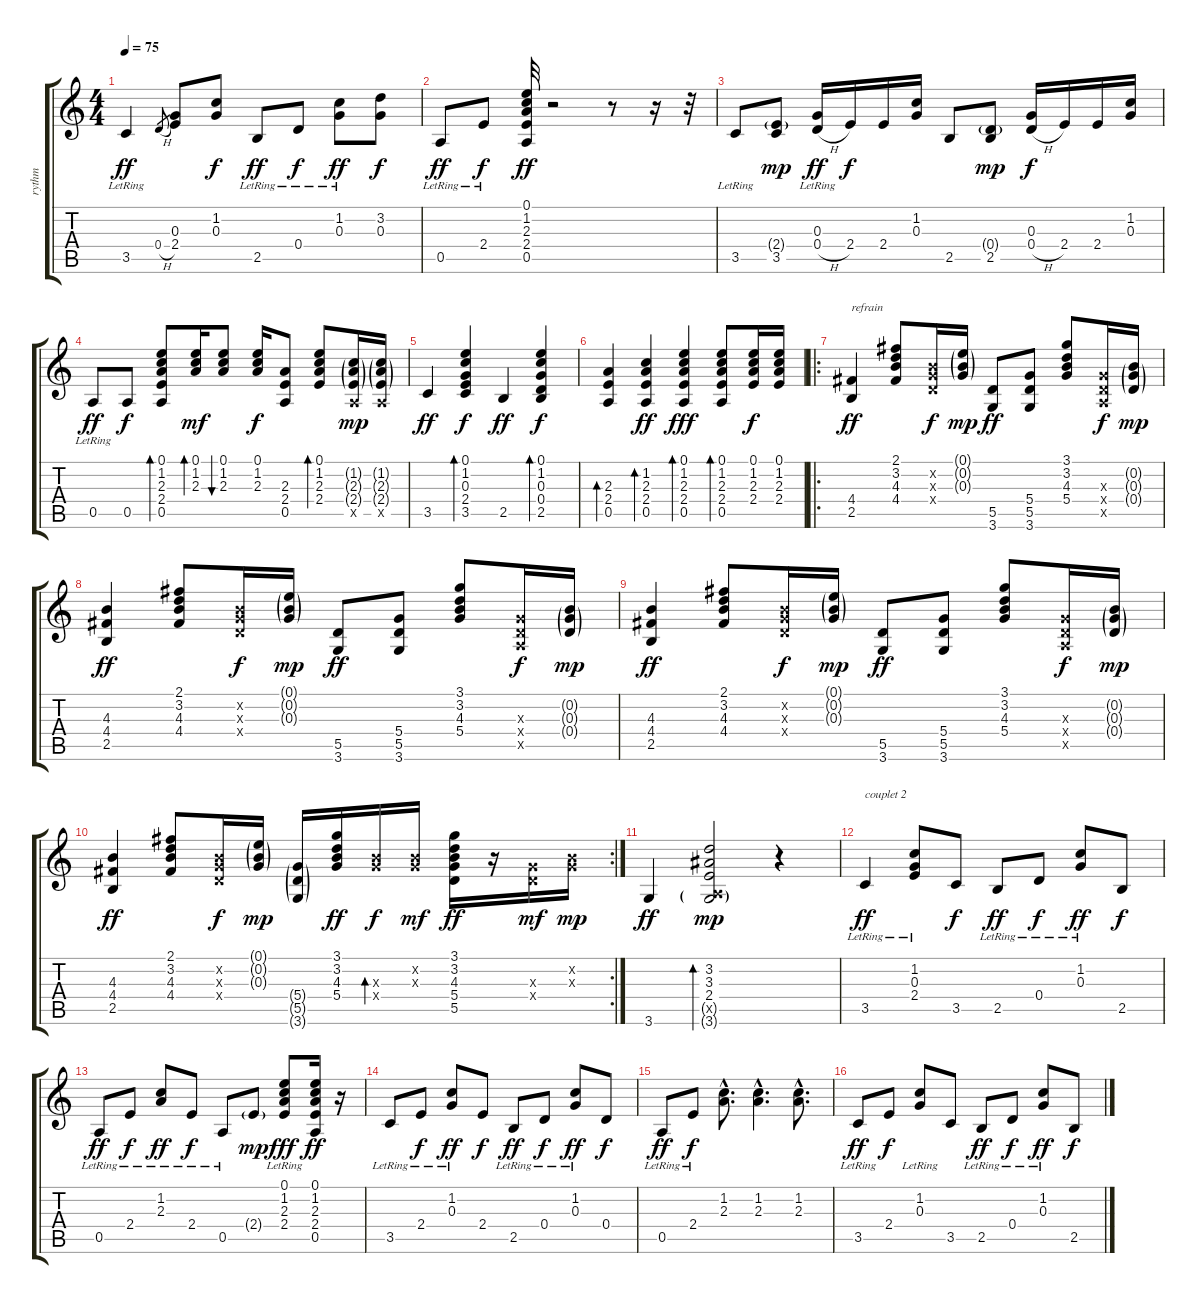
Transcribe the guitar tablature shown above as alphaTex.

\track ("rythm" "rythm") {instrument acousticguitarsteel}
\staff {score tabs}
\tuning (E4 B3 G3 D3 A2 E2) {hide}
\ts (4 4)
\tempo 75
\clef g2
\ks c
3.5{lr}.4{dy ff} 0.4{h}.8{gr} (0.3 2.4).8 (1.2 0.3).8{dy f} 2.5{lr}.8{dy ff} 0.4{lr}.8{dy f} (1.2{lr} 0.3{lr}).8{dy ff} (3.2 0.3).8{dy f} |
0.5{lr}.8{dy ff} 2.4{lr}.8{dy f} (0.1 1.2 2.3 2.4 0.5).32{dy ff} r.2 r.8 r.16 r.32 |
3.5{lr}.8 (2.4{g} 3.5).8{dy mp} (0.3{lr} 0.4{h}).16{dy ff} 2.4.16{dy f} 2.4.16 (1.2 0.3).16 2.5.8 (0.4{g} 2.5).8{dy mp} (0.3 0.4{h}).16{dy f} 2.4.16 2.4.16 (1.2 0.3).16 |
0.5{lr}.8{dy ff} 0.5.8{dy f} (0.1 1.2 2.3 2.4 0.5).8{bd 60} (0.1 1.2 2.3).16{bd 30 dy mf} (0.1 1.2 2.3).8{bu 30} (0.1 1.2 2.3).16{dy f} (2.3 2.4 0.5).8 (0.1 1.2 2.3 2.4).8{bd 30} (1.2{g} 2.3{g} 2.4{g} 0.5{x}).16{dy mp} (1.2{g} 2.3{g} 2.4{g} 0.5{x}).16 |
3.5.4{dy ff} (0.1 1.2 0.3 2.4 3.5).4{bd 120 dy f} 2.5.4{dy ff} (0.1 1.2 0.3 0.4 2.5).4{bd 120 dy f} |
(2.3 2.4 0.5).4{bd 30} (1.2 2.3 2.4 0.5).4{bd 60 dy ff} (0.1 1.2 2.3 2.4 0.5).4{bd 60 dy fff} (0.1 1.2 2.3 2.4 0.5).8{bd 60} (0.1 1.2 2.3 2.4).16{dy f} (0.1 1.2 2.3 2.4).16 |
\ro
(4.4 2.5).4{txt "refrain" dy ff} (2.1 3.2 4.3 4.4).8 (0.2{x} 0.3{x} 0.4{x}).16{dy f} (0.1{g} 0.2{g} 0.3{g}).16{dy mp} (5.5 3.6).8{dy ff} (5.4 5.5 3.6).8 (3.1 3.2 4.3 5.4).8 (0.3{x} 0.4{x} 0.5{x}).16{dy f} (0.2{g} 0.3{g} 0.4{g}).16{dy mp} |
(4.3 4.4 2.5).4{dy ff} (2.1 3.2 4.3 4.4).8 (0.2{x} 0.3{x} 0.4{x}).16{dy f} (0.1{g} 0.2{g} 0.3{g}).16{dy mp} (5.5 3.6).8{dy ff} (5.4 5.5 3.6).8 (3.1 3.2 4.3 5.4).8 (0.3{x} 0.4{x} 0.5{x}).16{dy f} (0.2{g} 0.3{g} 0.4{g}).16{dy mp} |
(4.3 4.4 2.5).4{dy ff} (2.1 3.2 4.3 4.4).8 (0.2{x} 0.3{x} 0.4{x}).16{dy f} (0.1{g} 0.2{g} 0.3{g}).16{dy mp} (5.5 3.6).8{dy ff} (5.4 5.5 3.6).8 (3.1 3.2 4.3 5.4).8 (0.3{x} 0.4{x} 0.5{x}).16{dy f} (0.2{g} 0.3{g} 0.4{g}).16{dy mp} |
\rc 2
(4.3 4.4 2.5).4{dy ff} (2.1 3.2 4.3 4.4).8 (0.2{x} 0.3{x} 0.4{x}).16{dy f} (0.1{g} 0.2{g} 0.3{g}).16{dy mp} (5.4{g} 5.5{g} 3.6{g}).16 (3.1 3.2 4.3 5.4).16{dy ff} (4.3{x} 5.4{x}).16{bd 30 dy f} (0.2{x} 0.3{x}).16{dy mf} (3.1 3.2 4.3 5.4 5.5).16{dy ff} r.16 (0.3{x} 0.4{x}).16{dy mf} (0.2{x} 0.3{x}).16{dy mp} |
3.6.4{dy ff} (3.2 3.3 2.4 0.5{g x} 3.6{g}).2{bd 120 dy mp} r.4 |
3.5{lr}.4{txt "couplet 2" dy ff} (1.2{lr} 0.3{lr} 2.4{lr}).8 3.5.8{dy f} 2.5{lr}.8{dy ff} 0.4{lr}.8{dy f} (1.2{lr} 0.3{lr}).8{dy ff} 2.5.8{dy f} |
0.5{lr}.8{dy ff} 2.4{lr}.8{dy f} (1.2{lr} 2.3{lr}).8{dy ff} 2.4{lr}.8{dy f} 0.5{lr}.8 2.4{g}.8{dy mp} (0.1{lr} 1.2{lr} 2.3 2.4).8{dy fff} (0.1 1.2 2.3 2.4 0.5).16{dy ff} r.16 |
3.5{lr}.8 2.4{lr}.8{dy f} (1.2{lr} 0.3{lr}).8{dy ff} 2.4.8{dy f} 2.5{lr}.8{dy ff} 0.4{lr}.8{dy f} (1.2{lr} 0.3{lr}).8{dy ff} 0.4.8{dy f} |
0.5{lr}.8{dy ff} 2.4{lr}.8{dy f} (1.2{hac} 2.3{hac}).8{d} (1.2{hac} 2.3{hac}).4{d} (1.2{hac} 2.3{hac}).8{d} |
3.5{lr}.8{dy ff} 2.4.8{dy f} (1.2{lr} 0.3{lr}).8 3.5.8 2.5{lr}.8{dy ff} 0.4{lr}.8{dy f} (1.2{lr} 0.3{lr}).8{dy ff} 2.5.8{dy f}
